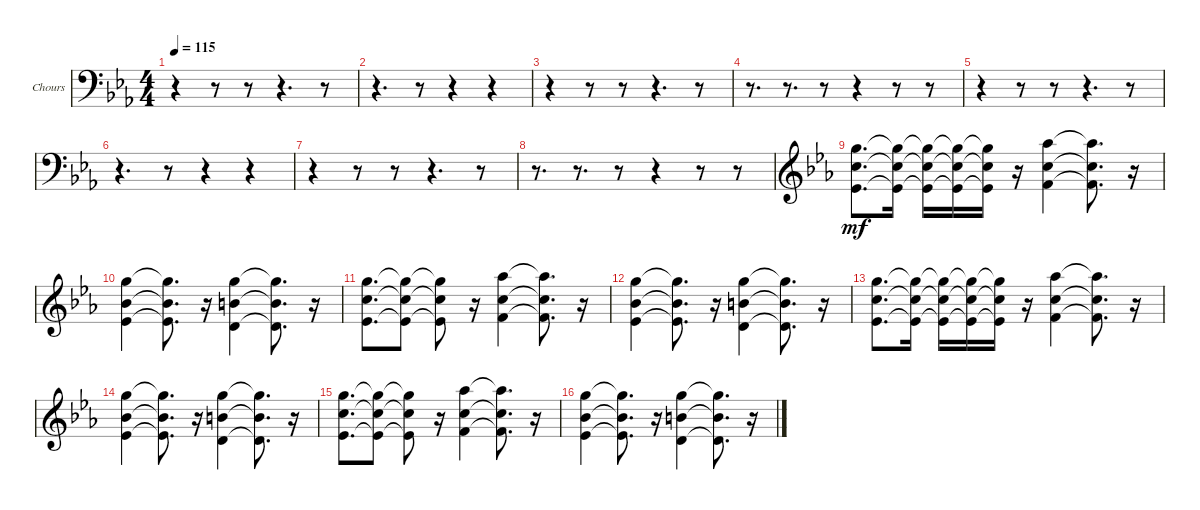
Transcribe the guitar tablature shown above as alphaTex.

\bracketExtendMode groupsimilarinstruments
\firstSystemTrackNameOrientation horizontal
\otherSystemsTrackNameOrientation horizontal
\track ("Brass" "Chours") {solo instrument violin}
\staff {score}
\tuning (E5 A4 D4 G3)
\ts (4 4)
\tempo 115
\clef f4
\ks eb
r.4{dy mf} r.8 r.8 r.4{d} r.8 |
r.4{d} r.8 r.4 r.4 |
r.4 r.8 r.8 r.4{d} r.8 |
r.8{d} r.8{d} r.8 r.4 r.8 r.8 |
r.4 r.8 r.8 r.4{d} r.8 |
r.4{d} r.8 r.4 r.4 |
r.4 r.8 r.8 r.4{d} r.8 |
r.8{d} r.8{d} r.8 r.4 r.8 r.8 |
\clef g2
(1.3 3.2 3.1).8{d} (1.3{t} 3.2{t} 3.1{t}).16 (1.3{t} 3.2{t} 3.1{t}).16 (1.3{t} 3.2{t} 3.1{t}).16 (1.3{t} 3.2{t} 3.1{t}).16 r.16 (3.3 3.2 4.1).4 (3.3{t} 3.2{t} 4.1{t}).8{d} r.16 |
(1.3 1.2 3.1).4 (1.3{t} 1.2{t} 3.1{t}).8{d} r.16 (0.3 2.2 3.1).4 (0.3{t} 2.2{t} 3.1{t}).8{d} r.16 |
(1.3 3.2 3.1).8{d} (1.3{t} 3.2{t} 3.1{t}).8 (1.3{t} 3.2{t} 3.1{t}).8 r.16 (3.3 3.2 4.1).4 (3.3{t} 3.2{t} 4.1{t}).8{d} r.16 |
(1.3 1.2 3.1).4 (1.3{t} 1.2{t} 3.1{t}).8{d} r.16 (0.3 2.2 3.1).4 (0.3{t} 2.2{t} 3.1{t}).8{d} r.16 |
(1.3 3.2 3.1).8{d} (1.3{t} 3.2{t} 3.1{t}).16 (1.3{t} 3.2{t} 3.1{t}).16 (1.3{t} 3.2{t} 3.1{t}).16 (1.3{t} 3.2{t} 3.1{t}).16 r.16 (3.3 3.2 4.1).4 (3.3{t} 3.2{t} 4.1{t}).8{d} r.16 |
(1.3 1.2 3.1).4 (1.3{t} 1.2{t} 3.1{t}).8{d} r.16 (0.3 2.2 3.1).4 (0.3{t} 2.2{t} 3.1{t}).8{d} r.16 |
(1.3 3.2 3.1).8{d} (1.3{t} 3.2{t} 3.1{t}).8 (1.3{t} 3.2{t} 3.1{t}).8 r.16 (3.3 3.2 4.1).4 (3.3{t} 3.2{t} 4.1{t}).8{d} r.16 |
(1.3 1.2 3.1).4 (1.3{t} 1.2{t} 3.1{t}).8{d} r.16 (0.3 2.2 3.1).4 (0.3{t} 2.2{t} 3.1{t}).8{d} r.16
